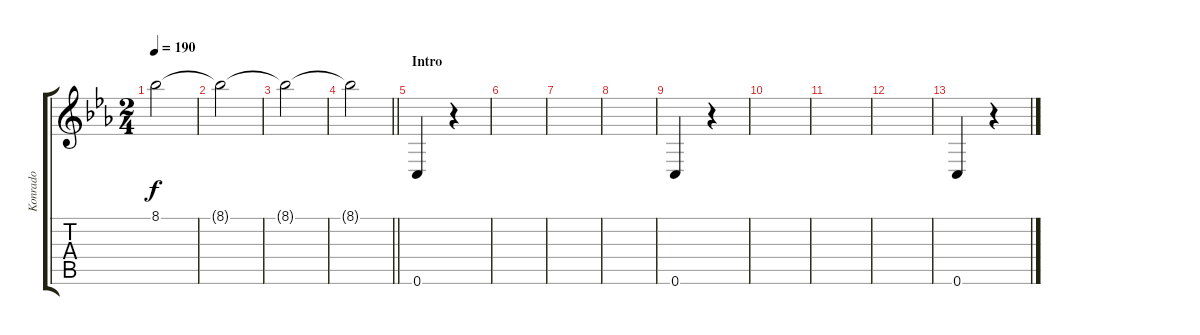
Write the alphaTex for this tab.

\track ("Konrado" "Konrado") {instrument distortionguitar}
\staff {score tabs}
\tuning (D4 A3 F3 C3 G2 C2) {hide}
\ts (2 4)
\tempo 190
\clef g2
\ks eb
8.1{t}.2{dy f} |
8.1{t}.2 |
8.1{t}.2 |
\barLineRight lightlight
8.1{t}.2 |
\section ("" "Intro")
0.6.4 r.4 |
|
|
|
0.6.4 r.4 |
|
|
|
0.6.4 r.4
